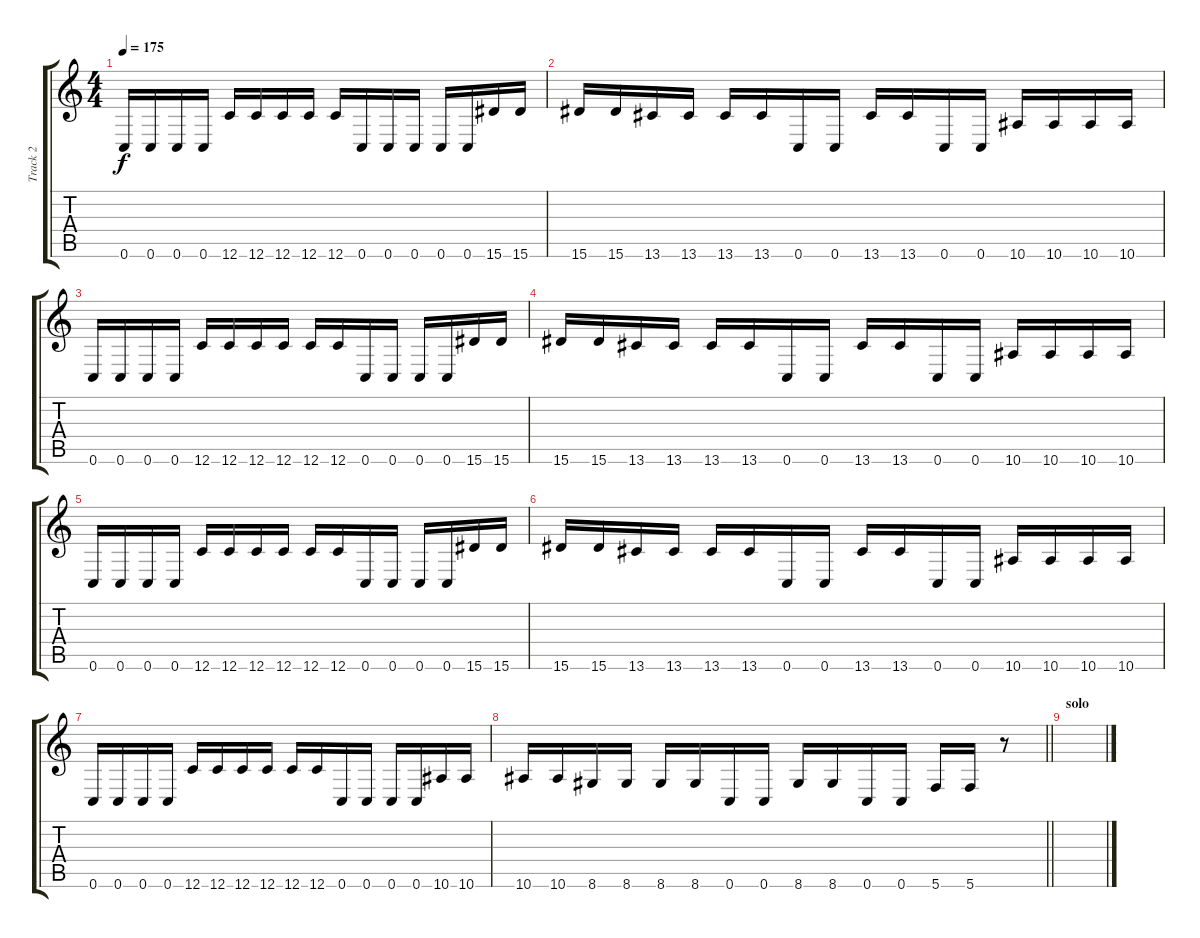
\track ("Track 2" "Track 2") {instrument overdrivenguitar}
\staff {score tabs}
\tuning (D4 A3 F3 C3 G2 C2) {hide}
\ts (4 4)
\tempo 175
\clef g2
\ks c
0.6.16{dy f} 0.6.16 0.6.16 0.6.16 12.6.16 12.6.16 12.6.16 12.6.16 12.6.16 0.6.16 0.6.16 0.6.16 0.6.16 0.6.16 15.6.16 15.6.16 |
15.6.16 15.6.16 13.6.16 13.6.16 13.6.16 13.6.16 0.6.16 0.6.16 13.6.16 13.6.16 0.6.16 0.6.16 10.6.16 10.6.16 10.6.16 10.6.16 |
0.6.16 0.6.16 0.6.16 0.6.16 12.6.16 12.6.16 12.6.16 12.6.16 12.6.16 12.6.16 0.6.16 0.6.16 0.6.16 0.6.16 15.6.16 15.6.16 |
15.6.16 15.6.16 13.6.16 13.6.16 13.6.16 13.6.16 0.6.16 0.6.16 13.6.16 13.6.16 0.6.16 0.6.16 10.6.16 10.6.16 10.6.16 10.6.16 |
0.6.16 0.6.16 0.6.16 0.6.16 12.6.16 12.6.16 12.6.16 12.6.16 12.6.16 12.6.16 0.6.16 0.6.16 0.6.16 0.6.16 15.6.16 15.6.16 |
15.6.16 15.6.16 13.6.16 13.6.16 13.6.16 13.6.16 0.6.16 0.6.16 13.6.16 13.6.16 0.6.16 0.6.16 10.6.16 10.6.16 10.6.16 10.6.16 |
0.6.16 0.6.16 0.6.16 0.6.16 12.6.16 12.6.16 12.6.16 12.6.16 12.6.16 12.6.16 0.6.16 0.6.16 0.6.16 0.6.16 10.6.16 10.6.16 |
\barLineRight lightlight
10.6.16 10.6.16 8.6.16 8.6.16 8.6.16 8.6.16 0.6.16 0.6.16 8.6.16 8.6.16 0.6.16 0.6.16 5.6.16 5.6.16 r.8 |
\section ("" "solo")
